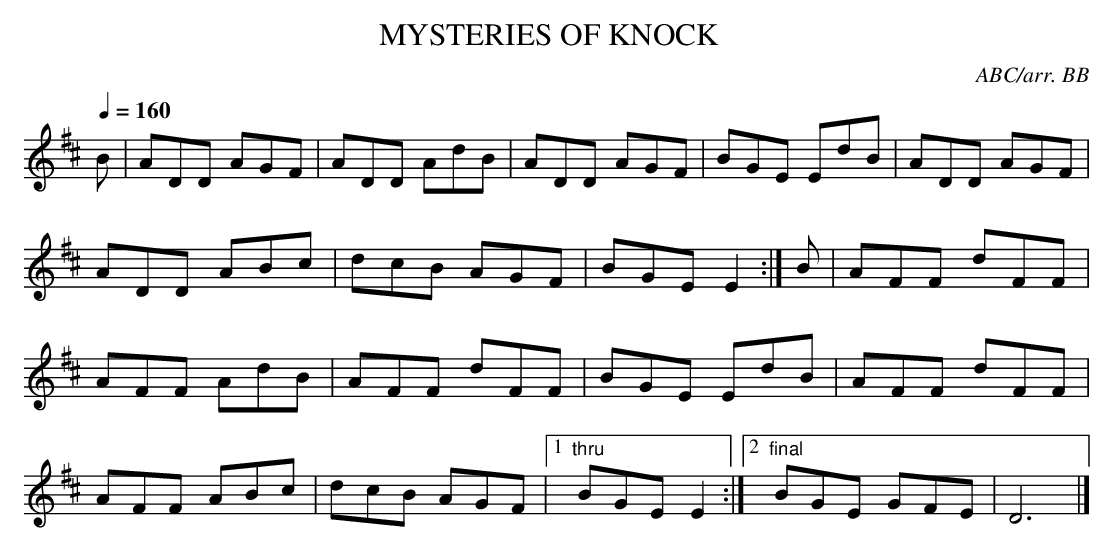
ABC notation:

X:1
T:MYSTERIES OF KNOCK  \
C:ABC/arr. BB\
M:6/8\
Q:1/4=160\
L:1/8\
K:D\
B|ADD AGF|ADD AdB|ADD AGF|BGE EdB|\
ADD AGF|ADD ABc|dcB AGF|BGE E2 :|\
B|AFF dFF|AFF AdB|AFF dFF|BGE EdB|\
AFF dFF|AFF ABc|dcB AGF|1 "thru"BGE E2 :|\
[2 "final"BGE GFE|D6|]\
\
\
